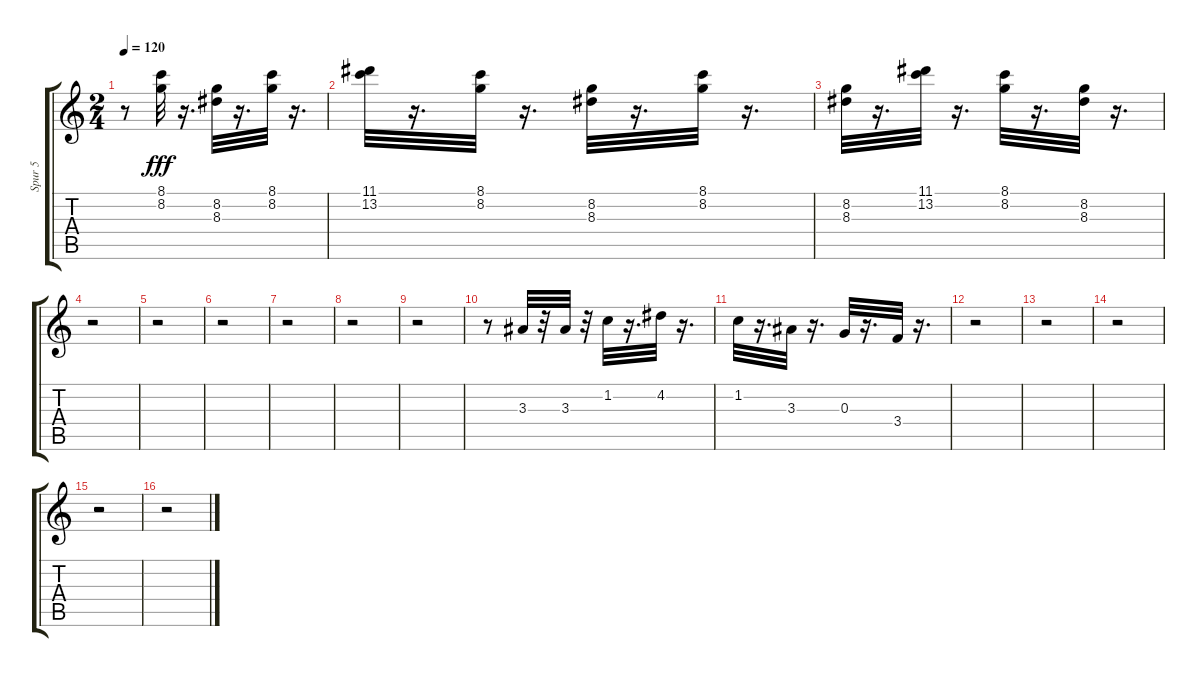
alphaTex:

\track ("Spur 5" "Spur 5") {instrument electricguitarmuted}
\staff {score tabs}
\tuning (E4 B3 G3 D3 A2 E2) {hide}
\ts (2 4)
\tempo 120
\clef g2
\ks c
r.8{dy fff} (8.1 8.2).32 r.16{d} (8.2 8.3).32 r.16{d} (8.1 8.2).32 r.16{d} |
(11.1 13.2).32 r.16{d} (8.1 8.2).32 r.16{d} (8.2 8.3).32 r.16{d} (8.1 8.2).32 r.16{d} |
(8.2 8.3).32 r.16{d} (11.1 13.2).32 r.16{d} (8.1 8.2).32 r.16{d} (8.2 8.3).32 r.16{d} |
r.2 |
r.2 |
r.2 |
r.2 |
r.2 |
r.2 |
r.8 3.3.32 r.32 3.3.32 r.32 1.2.32 r.16{d} 4.2.32 r.16{d} |
1.2.32 r.16{d} 3.3.32 r.16{d} 0.3.32 r.16{d} 3.4.32 r.16{d} |
r.2 |
r.2 |
r.2 |
r.2 |
r.2
